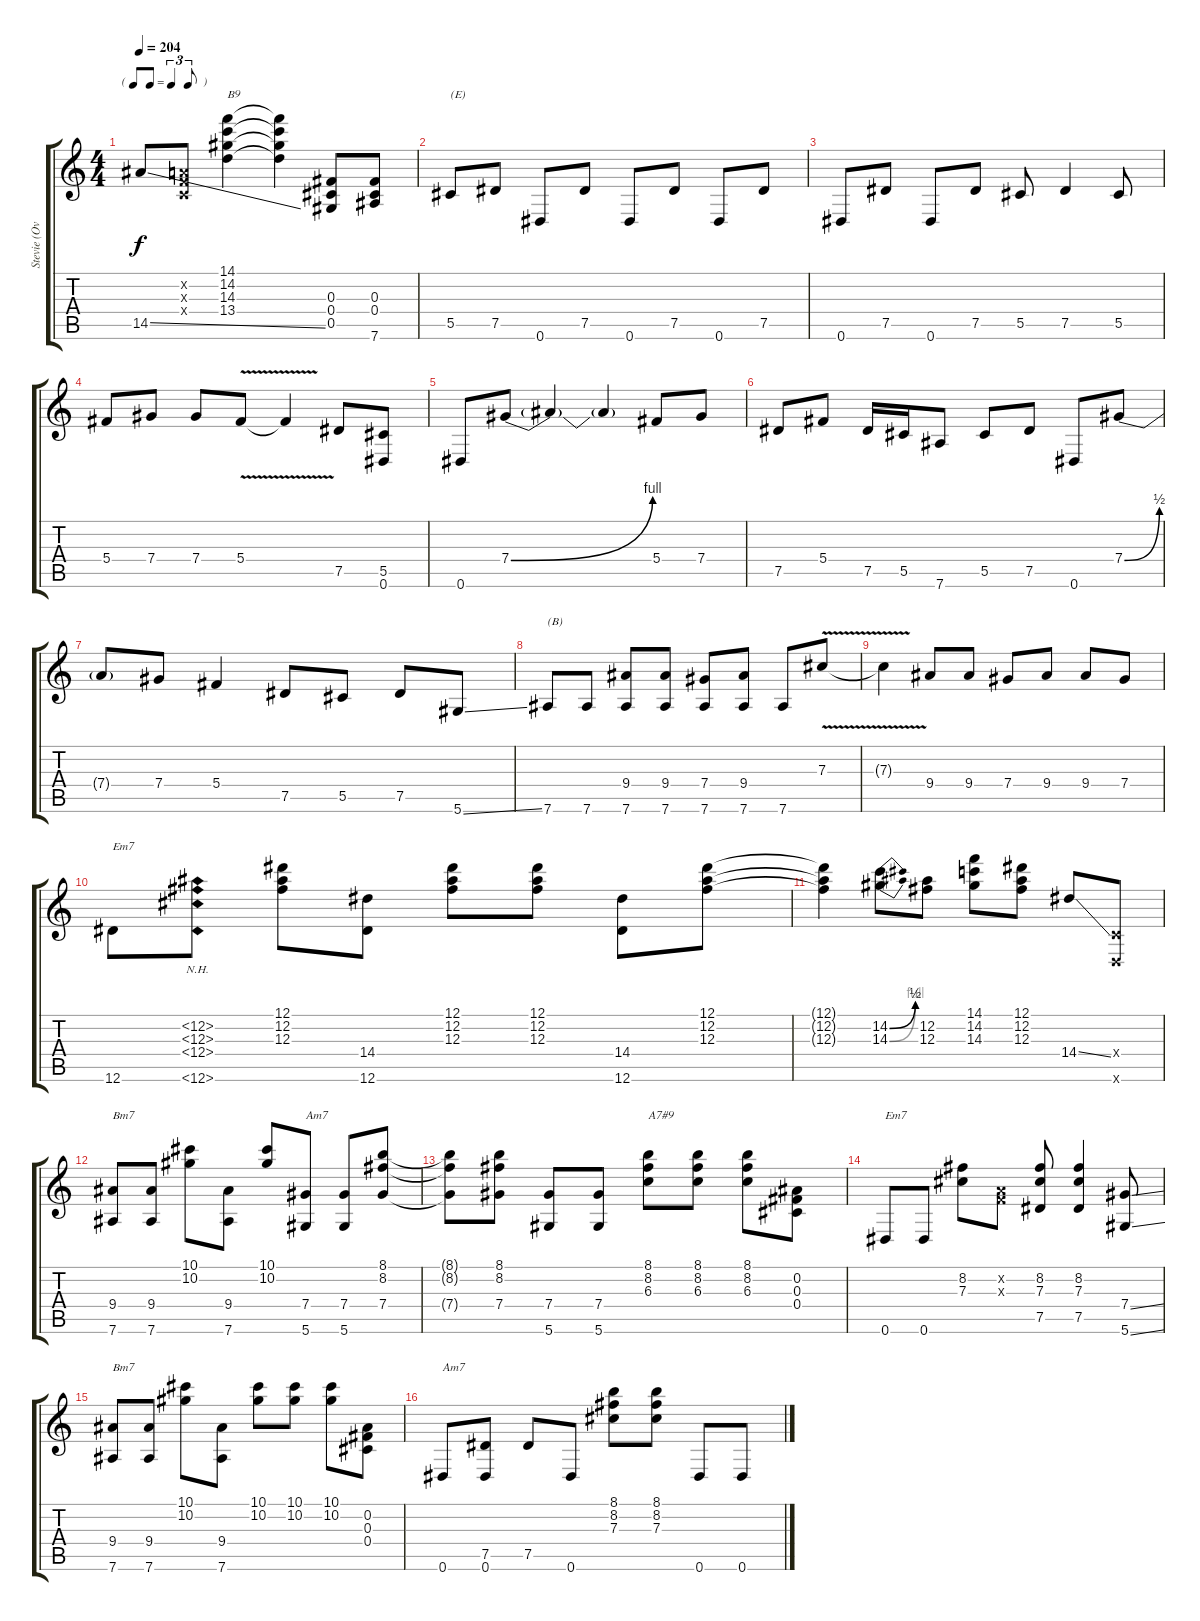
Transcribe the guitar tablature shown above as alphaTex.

\track ("Stevie (Overdrive Guitar)" "Stevie (Ov") {instrument overdrivenguitar}
\staff {score tabs}
\tuning (Eb4 Bb3 Gb3 Db3 Ab2 Eb2) {hide}
\ts (4 4)
\tf triplet8th
\tempo 204
\clef g2
\ks c
14.5{ss}.8{dy f} (-1.2{x} -1.3{x} -1.4{x}).8 (14.1 14.2 14.3 13.4).4{txt "B9"} (14.1{t} 14.2{t} 14.3{t} 13.4{t}).4 (0.3 0.4 0.5).8 (0.3 0.4 7.6).8 |
5.5.8{txt "(E)"} 7.5.8 0.6.8 7.5.8 0.6.8 7.5.8 0.6.8 7.5.8 |
0.6.8 7.5.8 0.6.8 7.5.8 5.5.8 7.5.4 5.5.8 |
5.4.8 7.4.8 7.4.8 5.4{v}.8 5.4{t}.4 7.5.8 (5.5 0.6).8 |
0.6.8 7.4{be (bend 0 0 60 4)}.8 7.4{t}.4 7.4{t}.4 5.4.8 7.4.8 |
7.5.8 5.4.8 7.5.16 5.5.16 7.6.8 5.5.8 7.5.8 0.6.8 7.4{be (bend 0 0 60 2)}.8 |
7.4{t}.8 7.4.8 5.4.4 7.5.8 5.5.8 7.5.8 5.6{ss}.8 |
7.6.8{txt "(B)"} 7.6.8 (9.4 7.6).8 (9.4 7.6).8 (7.4 7.6).8 (9.4 7.6).8 7.6.8 7.3{v}.8 |
7.3{t}.4 9.4.8 9.4.8 7.4.8 9.4.8 9.4.8 7.4.8 |
12.6.8{txt "Em7"} (12.2{nh} 12.3{nh} 12.4{nh} 12.6{nh}).8 (12.1 12.2 12.3).8 (14.4 12.6).8 (12.1 12.2 12.3).8 (12.1 12.2 12.3).8 (14.4 12.6).8 (12.1 12.2 12.3).8 |
(12.1{t} 12.2{t} 12.3{t}).4 (14.2{be (bend 0 0 60 2)} 14.3{be (bend 0 0 60 4)}).8 (12.2 12.3).8 (14.1 14.2 14.3).8 (12.1 12.2 12.3).8 14.4{ss}.8 (-1.4{x} -1.6{x}).8 |
(9.4 7.6).8{txt "Bm7"} (9.4 7.6).8 (10.1 10.2).8 (9.4 7.6).8 (10.1 10.2).8 (7.4 5.6).8{txt "Am7"} (7.4 5.6).8 (8.1 8.2 7.4).8 |
(8.1{t} 8.2{t} 7.4{t}).8 (8.1 8.2 7.4).8 (7.4 5.6).8 (7.4 5.6).8 (8.1 8.2 6.3).8{txt "A7#9"} (8.1 8.2 6.3).8 (8.1 8.2 6.3).8 (0.2 0.3 0.4).8 |
0.6.8{txt "Em7"} 0.6.8 (8.2 7.3).8 (-1.2{x} -1.3{x}).8 (8.2 7.3 7.5).8 (8.2 7.3 7.5).4 (7.4{ss} 5.6{ss}).8 |
(9.4 7.6).8{txt "Bm7"} (9.4 7.6).8 (10.1 10.2).8 (9.4 7.6).8 (10.1 10.2).8 (10.1 10.2).8 (10.1 10.2).8 (0.2 0.3 0.4).8 |
0.6.8{txt "Am7"} (7.5 0.6).8 7.5.8 0.6.8 (8.1 8.2 7.3).8 (8.1 8.2 7.3).8 0.6.8 0.6.8
